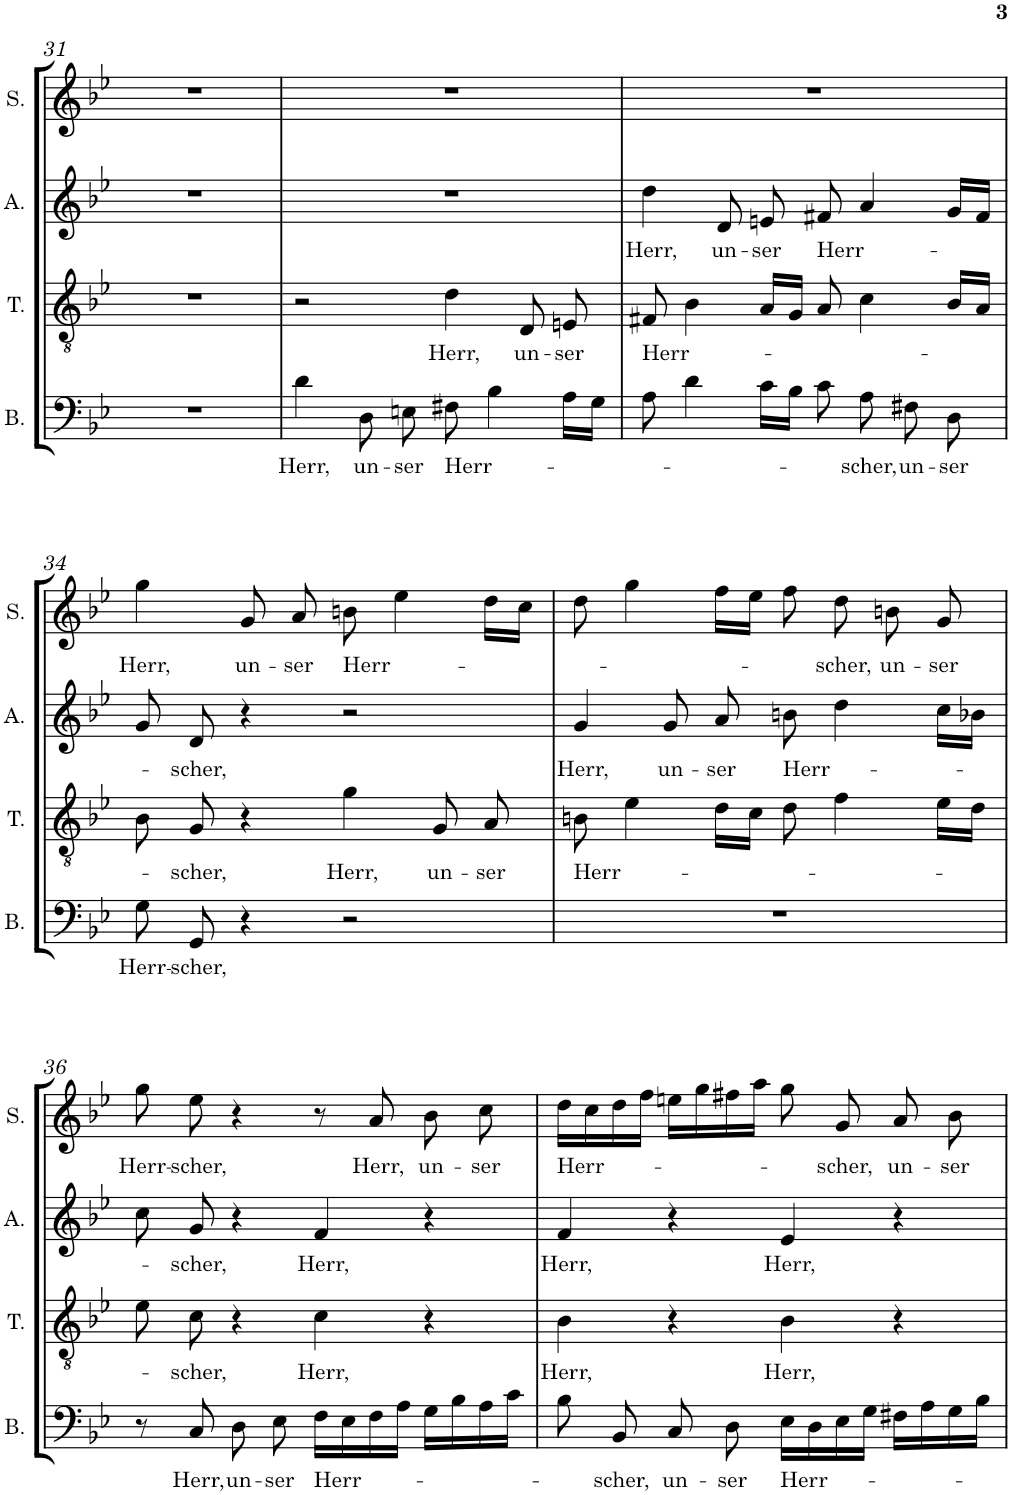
**kern	**text	**kern	**text	**kern	**text	**kern	**text
*part4	*part4	*part3	*part3	*part2	*part2	*part1	*part1
*staff4	*staff4	*staff3	*staff3	*staff2	*staff2	*staff1	*staff1
*I"Baß	*	*I"Tenor	*	*I"Alt	*	*I"Sopran	*
*I'B.	*	*I'T.	*	*I'A.	*	*I'S.	*
!!LO:PB:g=z
*clefF4	*	*clefGv2	*	*clefG2	*	*clefG2	*
*k[b-e-]	*	*k[b-e-]	*	*k[b-e-]	*	*k[b-e-]	*
*B-:	*	*B-:	*	*B-:	*	*B-:	*
*M4/4	*	*M4/4	*	*M4/4	*	*M4/4	*
=31	=31	=31	=31	=31	=31	=31	=31
1r	.	1r	.	1r	.	1r	.
=32	=32	=32	=32	=32	=32	=32	=32
!	!LO:LY:b	!	!	!	!	!	!
4d\	Herr,	2r	.	1r	.	1r	.
!	!LO:LY:b	!	!	!	!	!	!
8D\	un-	.	.	.	.	.	.
!	!LO:LY:b	!	!	!	!	!	!
8En\	-ser	.	.	.	.	.	.
!	!LO:LY:b	!	!LO:LY:b	!	!	!	!
8F#X\	Herr-	4d\	Herr,	.	.	.	.
4B-\	.	.	.	.	.	.	.
!	!	!	!LO:LY:b	!	!	!	!
.	.	8D/	un-	.	.	.	.
!	!	!	!LO:LY:b	!	!	!	!
16A\LL	.	8En/	-ser	.	.	.	.
16G\JJ	.	.	.	.	.	.	.
=33	=33	=33	=33	=33	=33	=33	=33
!	!	!	!LO:LY:b	!	!LO:LY:b	!	!
8A\	.	8F#X/	Herr-	4dd\	Herr,	1r	.
4d\	.	4B-\	.	.	.	.	.
!	!	!	!	!	!LO:LY:b	!	!
.	.	.	.	8d/	un-	.	.
!	!	!	!	!	!LO:LY:b	!	!
16c\LL	.	16A/LL	.	8en/	-ser	.	.
16B-\JJ	.	16G/JJ	.	.	.	.	.
!	!	!	!	!	!LO:LY:b	!	!
8c\	.	8A/	.	8f#X/	Herr-	.	.
!	!LO:LY:b	!	!	!	!	!	!
8A\	-scher,	4c\	.	4a/	.	.	.
!	!LO:LY:b	!	!	!	!	!	!
8F#X\	un-	.	.	.	.	.	.
!	!LO:LY:b	!	!	!	!	!	!
8D\	-ser	16B-/LL	.	16g/LL	.	.	.
.	.	16A/JJ	.	16f#/JJ	.	.	.
!!LO:LB:g=z
=34	=34	=34	=34	=34	=34	=34	=34
!	!LO:LY:b	!	!	!	!	!	!LO:LY:b
8G\	Herr-	8B-\	.	8g/	.	4gg\	Herr,
!	!LO:LY:b	!	!LO:LY:b	!	!LO:LY:b	!	!
8GG/	-scher,	8G/	-scher,	8d/	-scher,	.	.
!	!	!	!	!	!	!	!LO:LY:b
4r	.	4r	.	4r	.	8g/	un-
!	!	!	!	!	!	!	!LO:LY:b
.	.	.	.	.	.	8a/	-ser
!	!	!	!LO:LY:b	!	!	!	!LO:LY:b
2r	.	4g\	Herr,	2r	.	8bn\	Herr-
.	.	.	.	.	.	4ee-\	.
!	!	!	!LO:LY:b	!	!	!	!
.	.	8G/	un-	.	.	.	.
!	!	!	!LO:LY:b	!	!	!	!
.	.	8A/	-ser	.	.	16dd\LL	.
.	.	.	.	.	.	16cc\JJ	.
=35	=35	=35	=35	=35	=35	=35	=35
!	!	!	!LO:LY:b	!	!LO:LY:b	!	!
1r	.	8Bn\	Herr-	4g/	Herr,	8dd\	.
.	.	4e-\	.	.	.	4gg\	.
!	!	!	!	!	!LO:LY:b	!	!
.	.	.	.	8g/	un-	.	.
!	!	!	!	!	!LO:LY:b	!	!
.	.	16d\LL	.	8a/	-ser	16ff\LL	.
.	.	16c\JJ	.	.	.	16ee-\JJ	.
!	!	!	!	!	!LO:LY:b	!	!
.	.	8d\	.	8bn\	Herr-	8ff\	.
!	!	!	!	!	!	!	!LO:LY:b
.	.	4f\	.	4dd\	.	8dd\	-scher,
!	!	!	!	!	!	!	!LO:LY:b
.	.	.	.	.	.	8bn\	un-
!	!	!	!	!	!	!	!LO:LY:b
.	.	16e-\LL	.	16cc\LL	.	8g/	-ser
.	.	16d\JJ	.	16b-X\JJ	.	.	.
!!LO:LB:g=z
=36	=36	=36	=36	=36	=36	=36	=36
!	!	!	!	!	!	!	!LO:LY:b
8r	.	8e-\	.	8cc\	.	8gg\	Herr-
!	!LO:LY:b	!	!LO:LY:b	!	!LO:LY:b	!	!LO:LY:b
8C/	Herr,	8c\	-scher,	8g/	-scher,	8ee-\	-scher,
!	!LO:LY:b	!	!	!	!	!	!
8D\	un-	4r	.	4r	.	4r	.
!	!LO:LY:b	!	!	!	!	!	!
8E-\	-ser	.	.	.	.	.	.
!	!LO:LY:b	!	!LO:LY:b	!	!LO:LY:b	!	!
16F\LL	Herr-	4c\	Herr,	4f/	Herr,	8r	.
16E-\	.	.	.	.	.	.	.
!	!	!	!	!	!	!	!LO:LY:b
16F\	.	.	.	.	.	8a/	Herr,
16A\JJ	.	.	.	.	.	.	.
!	!	!	!	!	!	!	!LO:LY:b
16G\LL	.	4r	.	4r	.	8b-\	un-
16B-\	.	.	.	.	.	.	.
!	!	!	!	!	!	!	!LO:LY:b
16A\	.	.	.	.	.	8cc\	-ser
16c\JJ	.	.	.	.	.	.	.
=37	=37	=37	=37	=37	=37	=37	=37
!	!	!	!LO:LY:b	!	!LO:LY:b	!	!LO:LY:b
8B-\	.	4B-\	Herr,	4f/	Herr,	16dd\LL	Herr-
.	.	.	.	.	.	16cc\	.
!	!LO:LY:b	!	!	!	!	!	!
8BB-/	-scher,	.	.	.	.	16dd\	.
.	.	.	.	.	.	16ff\JJ	.
!	!LO:LY:b	!	!	!	!	!	!
8C/	un-	4r	.	4r	.	16een\LL	.
.	.	.	.	.	.	16gg\	.
!	!LO:LY:b	!	!	!	!	!	!
8D\	-ser	.	.	.	.	16ff#X\	.
.	.	.	.	.	.	16aa\JJ	.
!	!LO:LY:b	!	!LO:LY:b	!	!LO:LY:b	!	!
16E-\LL	Herr-	4B-\	Herr,	4e-/	Herr,	8gg\	.
16D\	.	.	.	.	.	.	.
!	!	!	!	!	!	!	!LO:LY:b
16E-\	.	.	.	.	.	8g/	-scher,
16G\JJ	.	.	.	.	.	.	.
!	!	!	!	!	!	!	!LO:LY:b
16F#X\LL	.	4r	.	4r	.	8a/	un-
16A\	.	.	.	.	.	.	.
!	!	!	!	!	!	!	!LO:LY:b
16G\	.	.	.	.	.	8b-\	-ser
16B-\JJ	.	.	.	.	.	.	.
=	=	=	=	=	=	=	=
*-	*-	*-	*-	*-	*-	*-	*-
